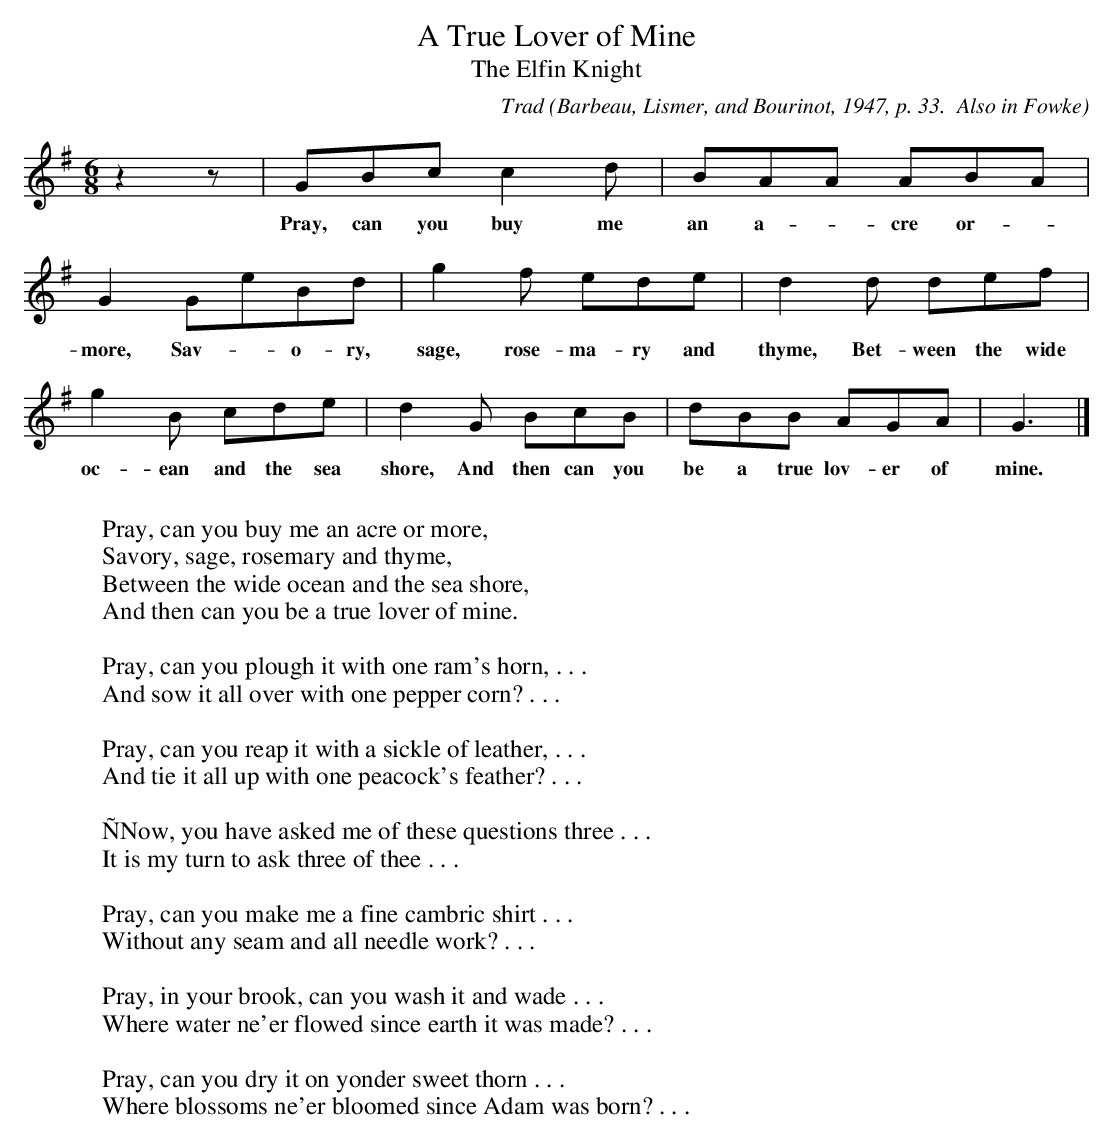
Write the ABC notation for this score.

X:1
T:A True Lover of Mine
T:The Elfin Knight
C:Trad
O:Barbeau, Lismer, and Bourinot, 1947, p. 33.  Also in Fowke
O:and Johnston, 1954, pp. 138-39.  From Hazleton, British Columbia, 1920
M:6/8
L:1/8
K:G
z2 z | GBc c2 d| BAA ABA |
w:Pray, can you buy me an a-*cre or-
G2 GeBd | g2 f ede | d2 d def |
w:more, Sav-*o-ry, sage, rose-ma-ry and thyme, Bet-ween the wide
g2 B cde | d2 G BcB | dBB AGA | G3 |]
w:oc-ean and the sea shore, And then can you be a true lov-er of mine.
W:
W:Pray, can you buy me an acre or more,
W:Savory, sage, rosemary and thyme,
W:Between the wide ocean and the sea shore,
W:And then can you be a true lover of mine.
W:
W:Pray, can you plough it with one ram's horn, . . .
W:And sow it all over with one pepper corn? . . .
W:
W:Pray, can you reap it with a sickle of leather, . . .
W:And tie it all up with one peacock's feather? . . .
W:
W:ÑNow, you have asked me of these questions three . . .
W:It is my turn to ask three of thee . . .
W:
W:Pray, can you make me a fine cambric shirt . . .
W:Without any seam and all needle work? . . .
W:
W:Pray, in your brook, can you wash it and wade . . .
W:Where water ne'er flowed since earth it was made? . . .
W:
W:Pray, can you dry it on yonder sweet thorn . . .
W:Where blossoms ne'er bloomed since Adam was born? . . .
